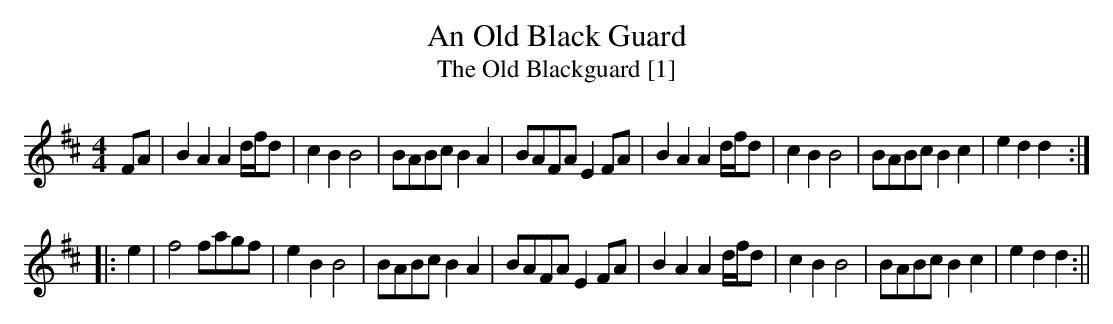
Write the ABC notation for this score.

X:1
T:Old Black Guard, An
T:Old Blackguard [1], The
M:4/4
L:1/8
K:D
FA|B2A2 A2d/f/d|c2B2 B4|BABc B2A2|BAFA E2FA|B2A2 A2d/f/d|c2B2 B4|BABc B2c2|e2d2 d2:|
|:e2|f4 fagf|e2B2 B4|BABc B2A2|BAFA E2FA|B2A2 A2d/f/d|c2B2 B4|BABc B2c2|e2d2 d2:||
